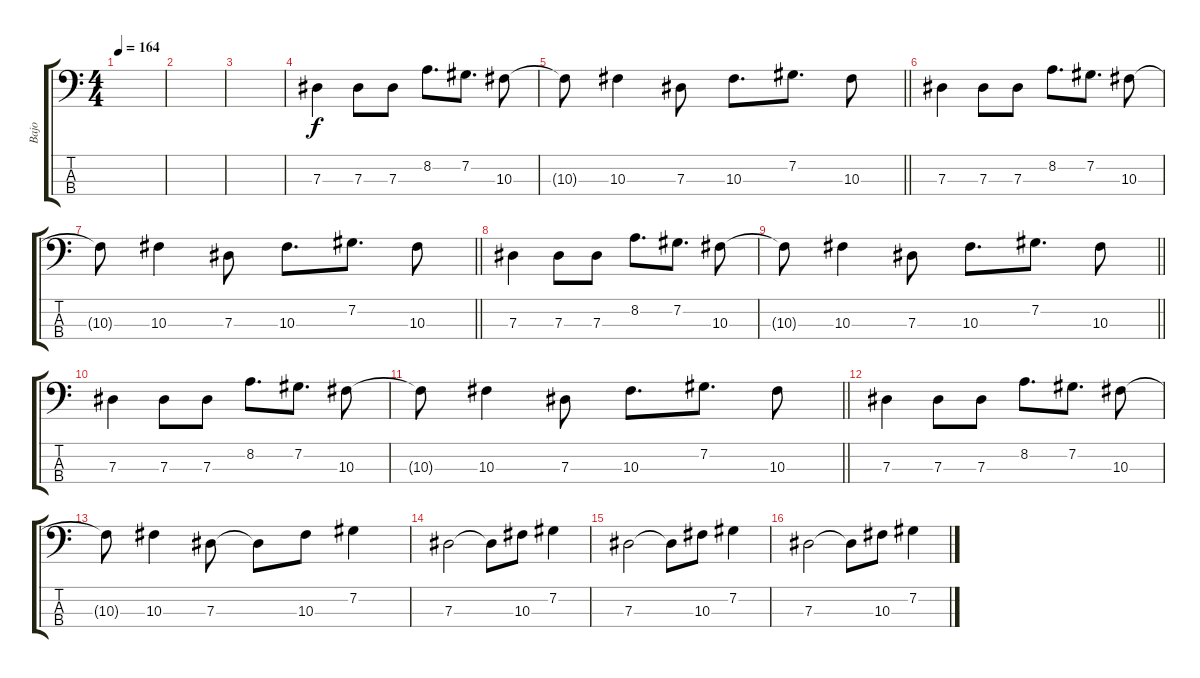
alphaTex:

\track ("Bajo" "Bajo") {instrument electricbassfinger}
\staff {score tabs}
\tuning (Gb2 Db2 Ab1 Eb1) {hide}
\ts (4 4)
\tempo 164
\clef f4
\ks c
|
|
|
7.3.4 7.3.8 7.3.8 8.2.8{d} 7.2.8{d} 10.3.8 |
\barLineRight lightlight
10.3{t}.8 10.3.4 7.3.8 10.3.8{d} 7.2.8{d} 10.3.8 |
7.3.4 7.3.8 7.3.8 8.2.8{d} 7.2.8{d} 10.3.8 |
\barLineRight lightlight
10.3{t}.8 10.3.4 7.3.8 10.3.8{d} 7.2.8{d} 10.3.8 |
7.3.4 7.3.8 7.3.8 8.2.8{d} 7.2.8{d} 10.3.8 |
\barLineRight lightlight
10.3{t}.8 10.3.4 7.3.8 10.3.8{d} 7.2.8{d} 10.3.8 |
7.3.4 7.3.8 7.3.8 8.2.8{d} 7.2.8{d} 10.3.8 |
\barLineRight lightlight
10.3{t}.8 10.3.4 7.3.8 10.3.8{d} 7.2.8{d} 10.3.8 |
7.3.4 7.3.8 7.3.8 8.2.8{d} 7.2.8{d} 10.3.8 |
10.3{t}.8 10.3.4 7.3.8 7.3{t}.8 10.3.8 7.2.4 |
7.3.2 7.3{t}.8 10.3.8 7.2.4 |
7.3.2 7.3{t}.8 10.3.8 7.2.4 |
7.3.2 7.3{t}.8 10.3.8 7.2.4
